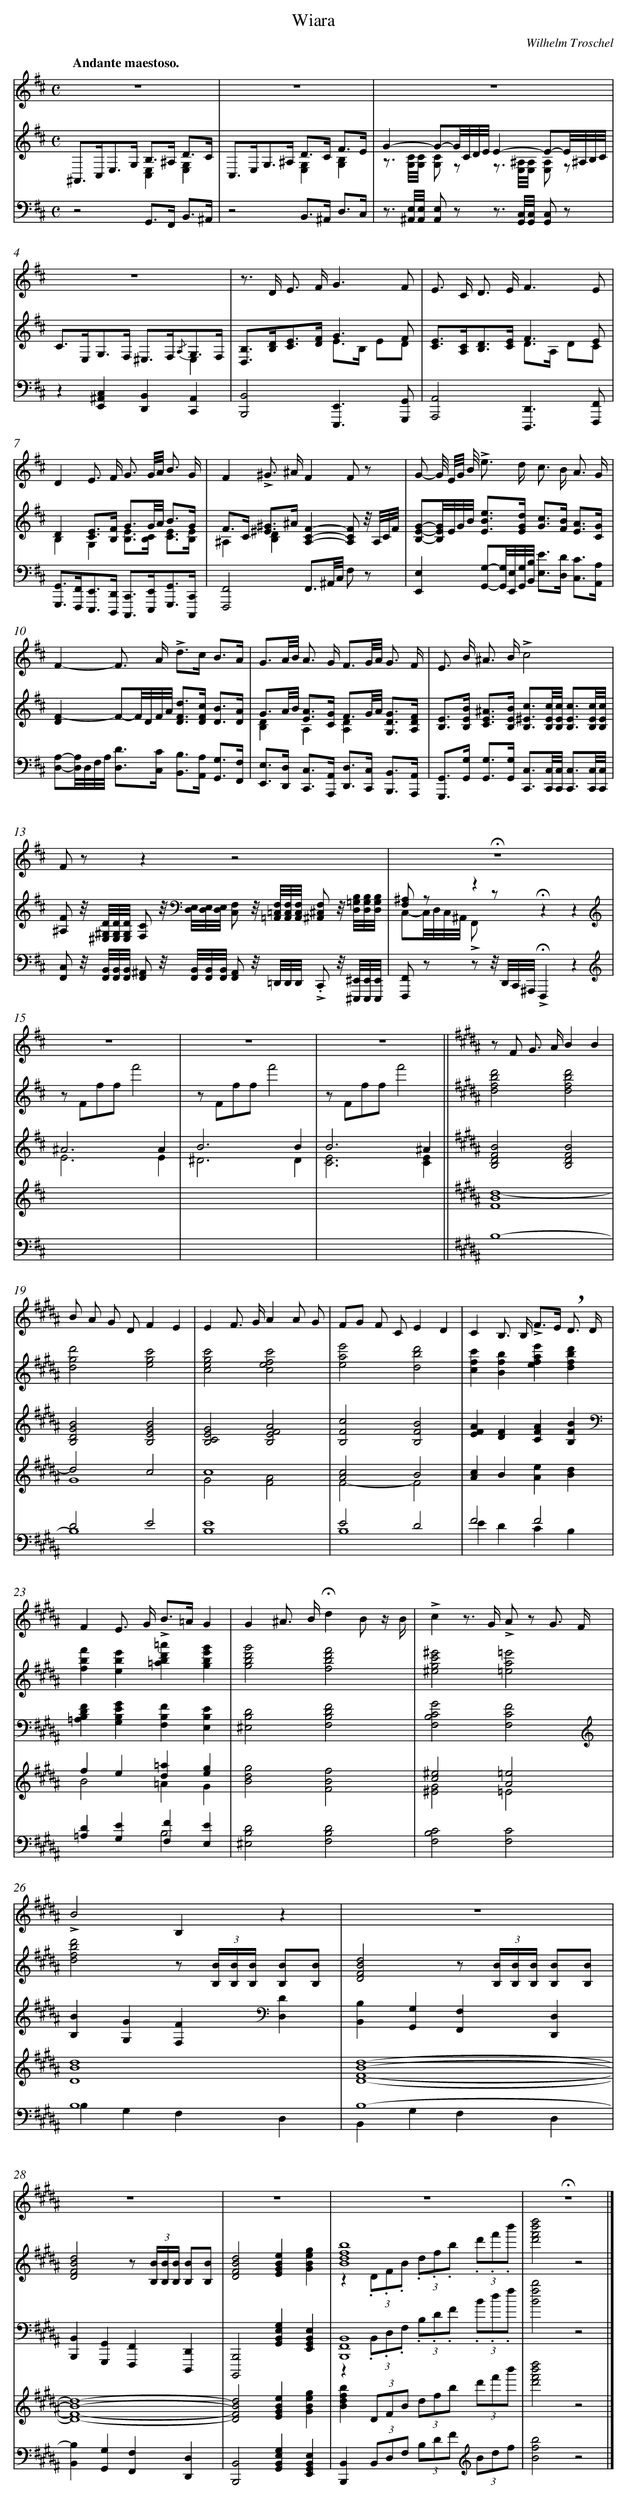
X:1
T: Wiara
C: Wilhelm Troschel
L: 1/16
M: C
Q: "Andante maestoso."
V: 1 clef=treble
V: 2 clef=treble
V: 3 clef=bass
V: 4 clef=treble
V: 5 clef=bass
K: D
[V:1] z16 |
[V:2] ^A,,2>C,2E,2>G,2 B,2>^A,2 D3C & x8[E,4C,4][G,4E,4] |
[V:3] z8G,,2>F,,2 B,,3^A,, |
[V:4] x16 |
[V:5] x16 |
[V:1] z16 |
[V:2] C,2>E,2G,2>^A,2 D2>C2 F3E & x8[G,4E,4][B,4G,4] |
[V:3] z8B,,2>^A,,2 D,3C, |
[V:4] x16 |
[V:5] x16 |
[V:1] z16 |
[V:2] G4-G2-G/C/D/E/E4-E2-E/^A,/B,/C/ & z3 [C/G,/][C/G,/] [C2G,2] z2 z3 [^A,/E,/][A,/E,/] [A,2E,2] z2 |
[V:3] z3 [E,/^A,,/][E,/A,,/] [E,2A,,2] z2 z3 [C,/G,,/][C,/G,,/] [C,2G,,2] z2 |
[V:4] x16 |
[V:5] x16 |
[V:1] z16 |
[V:2] C2>E,2G,2>F,2 ^E,2>F,2{/A,}G,3F, & x12E,4 |
[V:3] z4[C,4^A,,4E,,4][B,,4D,,4][A,,4C,,4] |
[V:4] x16 |
[V:5] x16 |
[V:1] z2> D2 E2> F2G6F2 |
[V:2] [B,2D,2]>[D2B,2][E2C2]>[F2D2]G6F2 & x8E2>B,2 E2D2 |
[V:3] [B,,8B,,,8][E,,6E,,,6][G,,2G,,,2] |
[V:4] x16 |
[V:5] x16 |
[V:1] E2> C2 D2> E2F6E2 |
[V:2] [E2C2]>[C2A,2][D2B,2]>[E2C2]F6E2 & x8D2>A,2 D2C2 |
[V:3] [A,,8A,,,8][D,,6D,,,6][F,,2F,,,2] |
[V:4] x16 |
[V:5] x16 |
[V:1] D4E2> F2 G3 G/A/ B3 G |
[V:2] D4[E2C2]>[F2B,2] G3G/A/ B3G & B,4G,4[E2B,2]>[C2B,2] [E3C3][EB,] |
[V:3] [G,,2G,,,2]>[F,,2F,,,2][E,,2E,,,2]>[D,,2D,,,2] [C,,2C,,,2]>[E,,2E,,,2][G,,3G,,,3][C,,C,,,] |
[V:4] x16 |
[V:5] x16 |
[V:1] F4!accent!^G2> ^A2F4F2 z2 |
[V:2] F2>C2 [^G2^E2]>^A2[F4C4A,4]-[F2C2A,2] z/ A,/C/F/ & ^A,4[D4B,4]x8 |
[V:3] [F,,8F,,,8]F,,3^A,,/C,/ F,2 z2 |
[V:4] x16 |
[V:5] x16 |
[V:1] G2- G/ E/G/ B/ !accent!e2> d2 c2> B2 A3 G |
[V:2] [G2E2B,2]-[G/E/B,/]E/G/B/ [e2B2E2]>[d2G2E2] [c2G2]>[B2F2] [A3E3][GC] |
[V:3] [E,4E,,4][G,2G,,2]-[G,/G,,/][E,/E,,/][G,/G,,/][B,/B,,/] [E2E,2]>[D2D,2] [C3C,3][A,A,,] |
[V:4] x16 |
[V:5] x16 |
[V:1] F4-F2> A2 !accent!d2>c2 B3A |
[V:2] [F4-D4]F2-F/D/F/A/ [d2F2D2]>[c2F2D2] [B3D3][AD] |
[V:3] [A,2D,2]-[A,/D,/]D,/F,/A,/ [D2D,2]>[C2C,2] [B,2B,,2]>[A,2A,,2] [G,3G,,3][F,F,,] |
[V:4] x16 |
[V:5] x16 |
[V:1] G3A/B/ A2> G2 F3G/A/ G3 F |
[V:2] G3A/B/ [A2E2]>[G2C2] F3G/A/ [G3D3G,3][FDA,] & [D4B,4]A,4[D4A,4]x4 |
[V:3] [E,2E,,2]>[D,2D,,2] [C,2C,,2]>[A,,2A,,,2] [D,2D,,2]>[C,2C,,2] [B,,3B,,,3][A,,A,,,] |
[V:4] x16 |
[V:5] x16 |
[V:1] E2> B2 ^A2> B2!accent!c8 |
[V:2] [E2B,2]>[B2E2B,2] [^A2E2C2]>[B2E2B,2] [c3^E3B,3][c/E/B,/][c/E/B,/] [c3E3B,3][c/E/B,/][c/E/B,/] |
[V:3] [G,,2G,,,2]>[G,2G,,2] [G,2G,,2]>[G,2G,,2] [C,3C,,3][C,/C,,/][C,/C,,/] [C,3C,,3][C,/C,,/][C,/C,,/] |
[V:4] x16 |
[V:5] x16 |
[V:1] F2 z2z4z8 |
[V:2] [F2^A,2] z/ [D/^G,/^E,/][D/G,/E,/][D/G,/E,/] [C2F,2] z/[K:clef=bass] [E,/D,/][E,/D,/][E,/D,/] [F,2C,2] z/ [F,/=C,/=A,,/][F,/C,/A,,/][F,/C,/A,,/] [F,2^C,2^A,,2] z/ [B,/=G,/D,/][B,/G,/D,/][B,/G,/D,/] |
[V:3] [C,2F,,2] z/ [B,,/F,,/][B,,/F,,/][B,,/F,,/] [^A,,2F,,2] z/ [B,,/F,,/][B,,/F,,/][B,,/F,,/] [A,,2F,,2] z/ =D,,/D,,/D,,/ .!accent!C,,2 z/ [^E,,/^E,,,/][E,,/E,,,/][E,,/E,,,/] |
[V:4] x16 |
[V:5] x16 |
[V:1] !fermata!z16 |
[V:2] [^A,2F,2] z2z4!fermata!z4z4[K:clef=treble] & C,2-C,/D,/C,/^A,,/ !accent!F,,2 z2x4x4 |
[V:3] [F,,2F,,,2] z2 z2 z/ D,,/C,,/^A,,,/!accent!!fermata!F,,,4z4[K:clef=treble] |
[V:4] x16 |
[V:5] x16 |
[V:1] z16 |
[V:2] z2 F2f2f2f'8 |
[V:3] ^A12A4 & E12E4 |
[V:4] x16 |
[V:5] x16 |
[V:1] z16 |
[V:2] z2 F2f2f2f'8 |
[V:3] B12B4 & ^D12D4 |
[V:4] x16 |
[V:5] x16 |
[V:1] z16 ||
[V:2] z2 F2f2f2f'8 ||
[V:3] B12^A4 & [E12C12][E4C4] ||
[V:4] x16 ||
[V:5] x16 ||
[V:1]  [K:B] z2 F2 G2> A2B4B4 |
[V:2]  [K:B] [d'8b8f8d8][d'8b8f8d8] |
[V:3]  [K:B] [B8F8D8B,8][B8F8D8B,8] |
[V:4]  [K:B] [d16-B16F16] |
[V:5]  [K:B] B,16- & x16 |
[V:1] B2 A2 G2 D2F4E4 |
[V:2] [d'8g8d8][c'8g8e8] |
[V:3] [B8G8D8B,8][B8G8E8B,8] |
[V:4] d8c8 & G16 |
[V:5] D8E8 & B,16 |
[V:1] E4F2> G2A4A2 G2 |
[V:2] [c'8g8e8c8][c'8f8e8c8] |
[V:3] [G8E8C8B,8][A8F8E8B,8] |
[V:4] c16 & G8[A8F8] |
[V:5] [E16B,16] |
[V:1] F2G2 F2 C2E4D4 |
[V:2] [e'8a8e8][d'8b8d8] |
[V:3] [c8F8B,8][B8F8B,8] |
[V:4] [c8A8]B8 & F8-F8 |
[V:5] E8D8 & B,16 |
[V:1] C4B,2> B,2 !accent!F2>E2 !breath!D3 D |
[V:2] [c'4f4c4][b4f4B4][e'4a4f4e4][d'4b4f4d4] |
[V:3] [A4F4E4][F4D4][A4F4C4][B4F4B,4][K:clef=bass] |
[V:4] [c4A4]B4[e4A4][d4B4] |
[V:5] F8F8 & E4D4C4B,4 |
[V:1] F4E2> G2 !accent!B2>=A2G4 |
[V:2] [f'4b4f4][e'4b4e4][=a'4d'4b4=a4][g'4e'4b4g4] |
[V:3] [F4D4B,4=A,4][G4E4B,4G,4][F4B,4F,4][E4B,4E,4] |
[V:4] f4e4[=a4d4][g4e4] & B8=A4G4 |
[V:5] [D4=A,4][E4G,4][F4F,4][E4E,4] & x8B,8 |
[V:1] G4^A2> B2!fermata!d4B2 z B |
[V:2] [g'8d'8b8g8][f'8d'8b8f8] |
[V:3] [D8B,8^E,8][F8D8B,8F,8] |
[V:4] [g8d8B8][f8B8F8] |
[V:5] [D8B,8^E,8][D8B,8F,8] |
[V:1] !accent!c4z2> G2 !accent!A2 z2 G3 F |
[V:2] [^e'8c'8g8^e8][=e'8a8=e8] |
[V:3] [G8C8B,8F,8][F8C8F,8][K:clef=treble] |
[V:4] [^e8c8][=e8A8] & [G8^E8]=E8 |
[V:5] [C8B,8F,8][C8F,8] |
[V:1] !accent!B8B,4z4 |
[V:2] [d'8b8f8d8]z2 (3[BB,][BB,][BB,] [B2B,2][B2B,2] |
[V:3] [B4B,4][G4G,4][F4F,4][K:clef=bass][D4D,4] |
[V:4] [d16B16D16] |
[V:5] B,16 & B,4G,4F,4D,4 |
[V:1] z16 |
[V:2] [d8B8F8D8]z2 (3[BB,][BB,][BB,] [B2B,2][B2B,2] |
[V:3] [B,4B,,4][G,4G,,4][F,4F,,4][D,4D,,4] |
[V:4] [d16B16F16D16]- |
[V:5] B,16- & B,,4G,4F,4D,4 |
[V:1] z16 |
[V:2] [d8B8F8D8]z2 (3[BB,][BB,][BB,] [B2B,2][B2B,2] |
[V:3] [B,,4B,,,4][G,,4G,,,4][F,,4F,,,4][D,,4D,,,4] |
[V:4] [d16B16F16D16]- |
[V:5] [B,4B,,4][G,4G,,4][F,4F,,4][D,4D,,4] |
[V:1] z16 |
[V:2] [d8B8F8D8][e4B4G4E4][g4e4B4G4] |
[V:3] [B,,,8B,,,,8][G,4E,4B,,4G,,4][E,4B,,4G,,4E,,4] |
[V:4] [d8B8F8D8][e4B4G4E4][g4e4B4G4] |
[V:5] [B,,8B,,,8][G,4E,4B,,4G,,4][E,4B,,4G,,4E,,4] |
[V:1] z16 |
[V:2] [b16f16d16B16] & z4(3.D2.F2.B2 (3.d2.f2.b2 (3.d'2.f'2.b'2 |
[V:3] [B,,16F,,16B,,,16] & z4(3.B,,2.D,2.F,2 (3.B,2.D2.F2 (3.B2.d2.f2 |
[V:4] [b4f4d4B4](3D2F2B2 (3d2f2b2 (3d'2f'2b'2 |
[V:5] [B,,4B,,,4](3B,,2D,2F,2 (3B,2D2F2[K:clef=treble] (3B2d2f2 |
[V:1] !fermata!z16 |]
[V:2] [d''8b'8f'8d'8]z8 |]
[V:3] [b8f8B8]z8 |]
[V:4] [d''8b'8f'8d'8]z8 |]
[V:5] [b8f8B8]z8 |]
